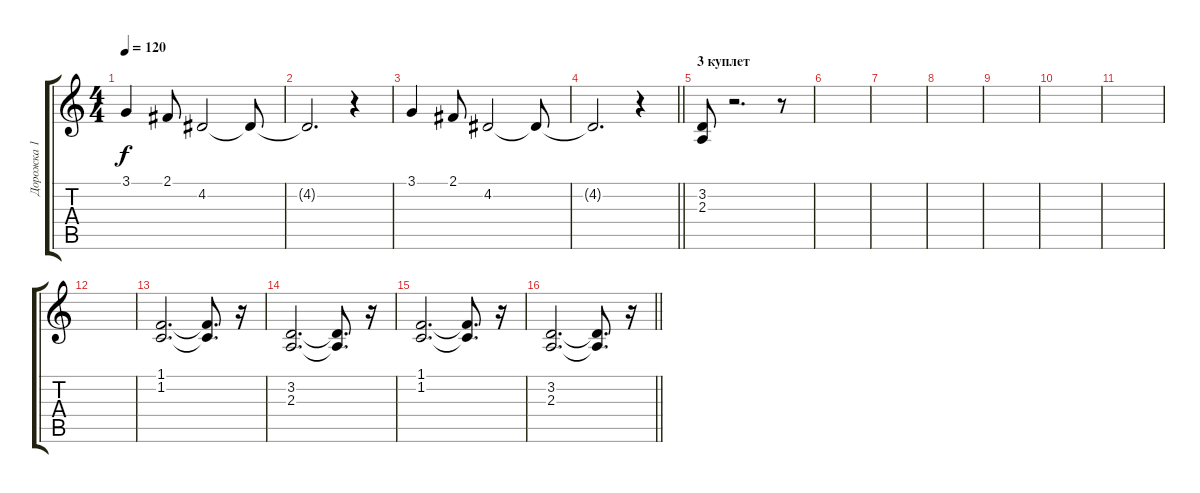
\track ("Дорожка 1" "Дорожка 1") {instrument synthbrass1}
\staff {score tabs}
\tuning (E4 B3 G3 D3 A2 E2) {hide}
\ts (4 4)
\tempo 120
\clef g2
\ks c
3.1.4{dy f} 2.1.8 4.2.2 4.2{t}.8 |
4.2{t}.2{d} r.4 |
3.1.4 2.1.8 4.2.2 4.2{t}.8 |
\barLineRight lightlight
4.2{t}.2{d} r.4 |
\section ("" "3 куплет")
(3.2 2.3).8 r.2{d} r.8 |
|
|
|
|
|
|
|
(1.1 1.2).2{d} (1.1{t} 1.2{t}).8{d} r.16 |
(3.2 2.3).2{d} (3.2{t} 2.3{t}).8{d} r.16 |
(1.1 1.2).2{d} (1.1{t} 1.2{t}).8{d} r.16 |
\barLineRight lightlight
(3.2 2.3).2{d} (3.2{t} 2.3{t}).8{d} r.16
